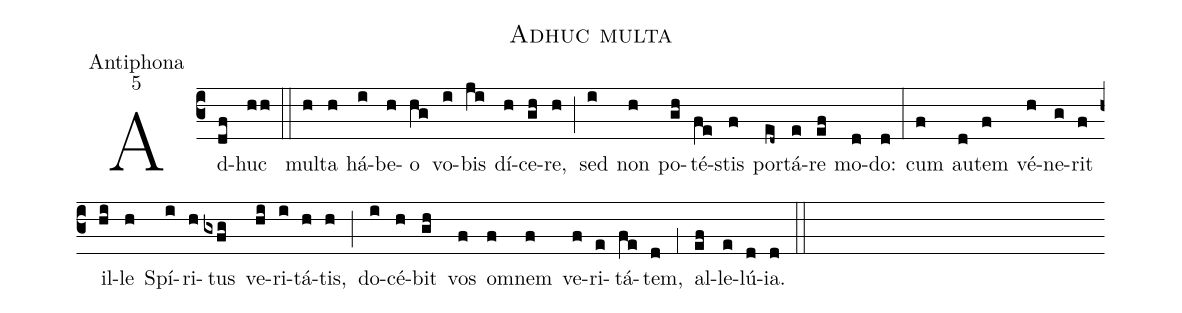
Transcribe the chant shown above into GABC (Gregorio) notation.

name:Adhuc multa;
office-part:Antiphona;
mode:5;
%%
(c3) Ad(df)huc(hh) (::)
mul(h)ta(h) há(i)be(h)o(hg) vo(i)bis(ji) dí(h)ce(gh)re,(h) (;) sed(i) non(h) po(gh)té(fe)stis(f) por(ed~)tá(e)re(ef) mo(d)do:(d) (:)
cum(f) au(d)tem(f) vé(h)ne(g)rit(f) il(hi)le(h) Spí(i)ri(h)tus(gxfg) ve(hi)ri(i)tá(h)tis,(h) (;) do(i)cé(h)bit(gh) vos(f) o(f)mnem(f) ve(f)ri(e)tá(fe)tem,(d) (,1) al(ef)le(e)lú(d)ia.(d) (::)
